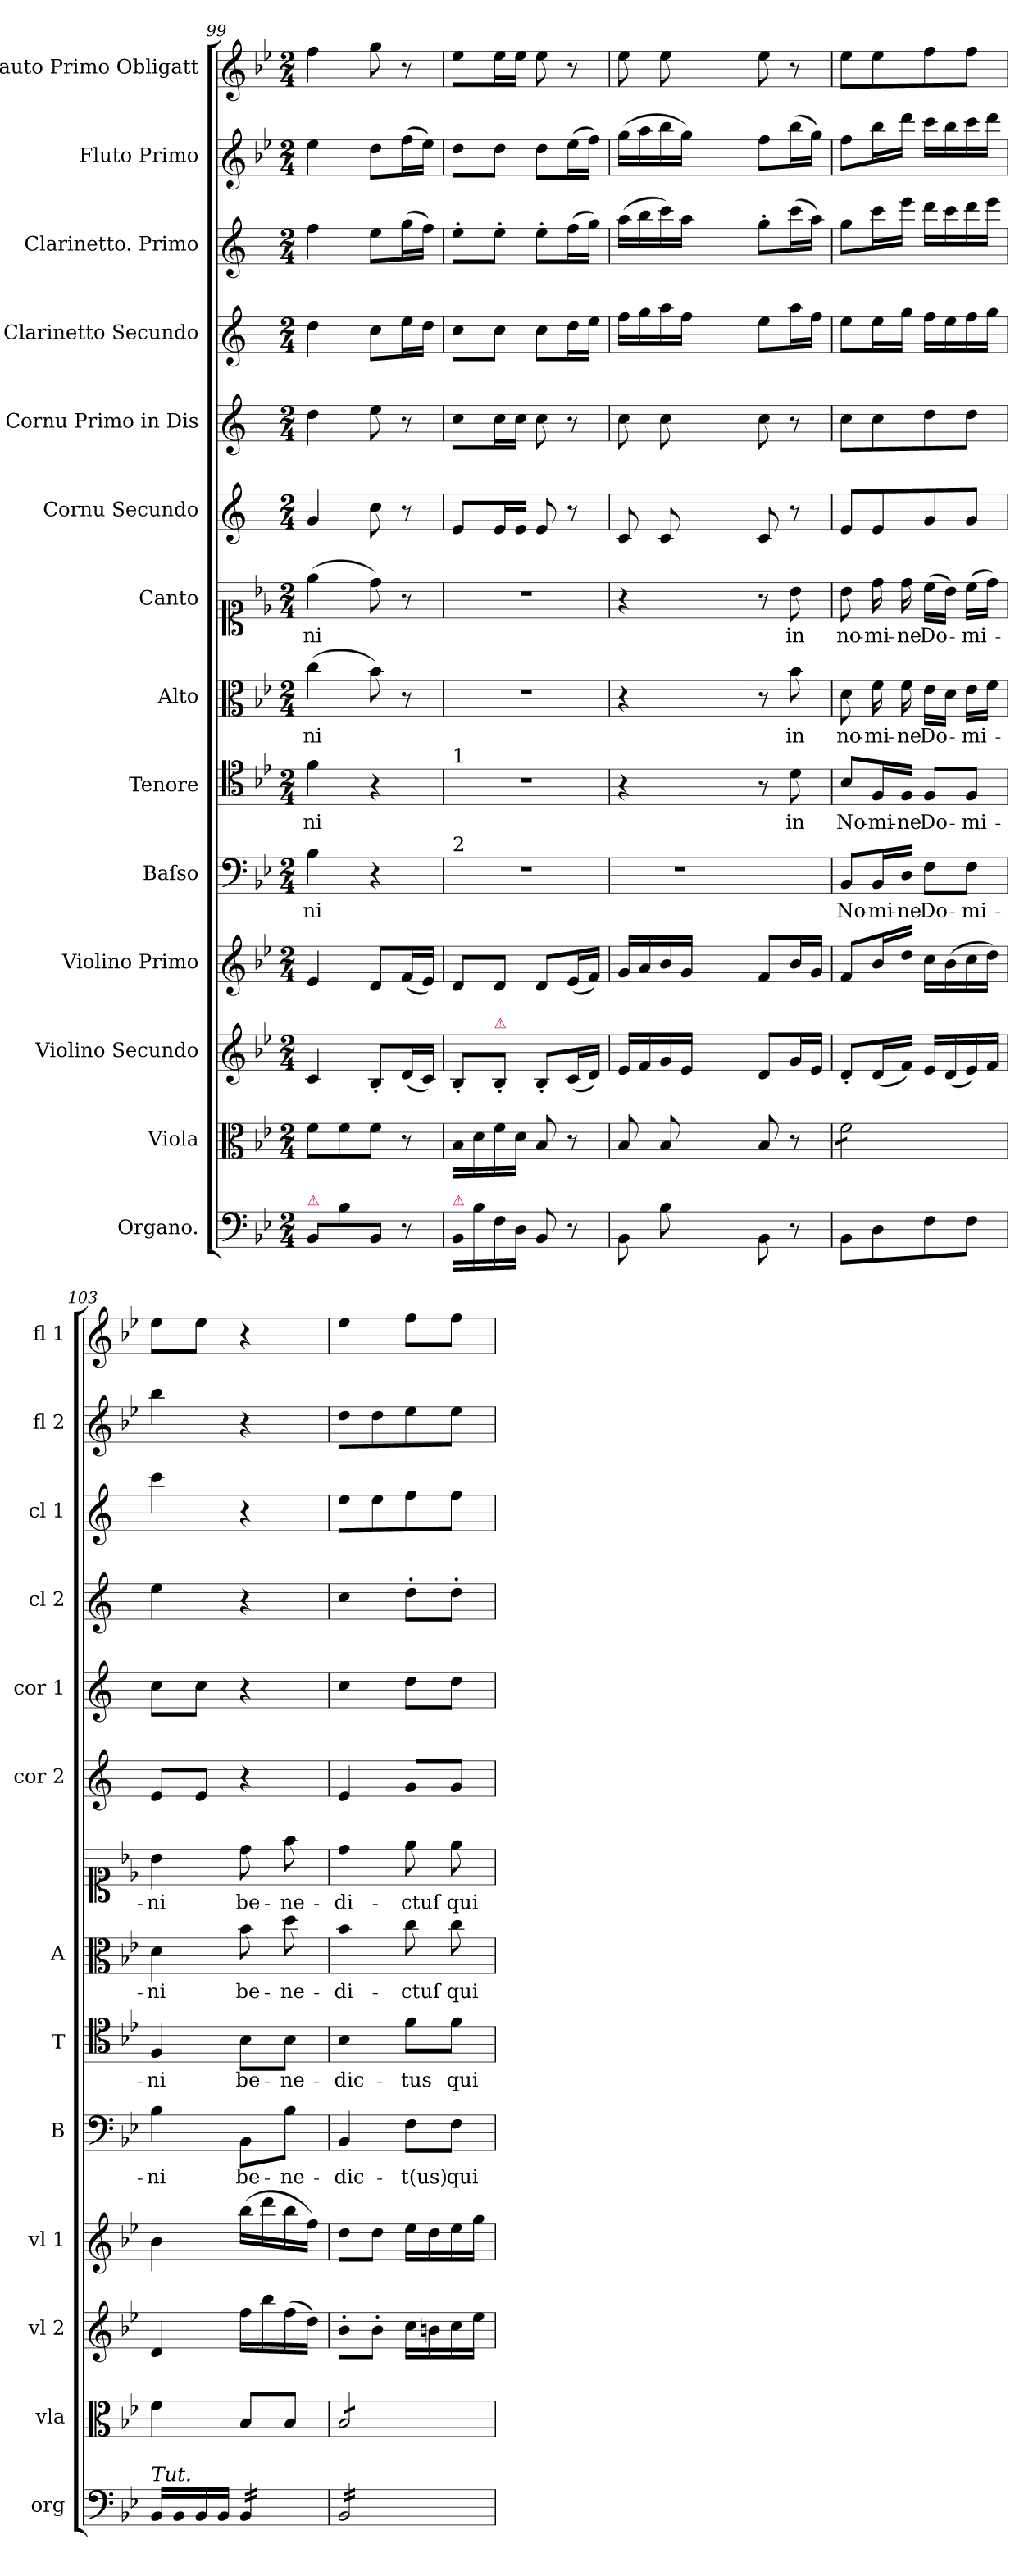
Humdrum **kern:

**kern	**kern	**kern	**kern	**kern	**text	**kern	**text	**kern	**text	**kern	**text	**kern	**kern	**kern	**kern	**kern	**kern
*part14	*part13	*part12	*part11	*part10	*part10	*part9	*part9	*part8	*part8	*part7	*part7	*part6	*part5	*part4	*part3	*part2	*part1
*staff14	*staff13	*staff12	*staff11	*staff10	*staff10	*staff9	*staff9	*staff8	*staff8	*staff7	*staff7	*staff6	*staff5	*staff4	*staff3	*staff2	*staff1
*I"Organo.	*I"Viola	*I"Violino Secundo	*I"Violino Primo	*I"Baſso	*	*I"Tenore	*	*I"Alto	*	*I"Canto	*	*I"Cornu Secundo	*I"Cornu Primo in Dis	*I"Clarinetto Secundo	*I"Clarinetto. Primo	*I"Fluto Primo	*I"Flauto Primo Obligatt
*I'org	*I'vla	*I'vl 2	*I'vl 1	*I'B	*	*I'T	*	*I'A	*	*	*	*I'cor 2	*I'cor 1	*I'cl 2	*I'cl 1	*I'fl 2	*I'fl 1
*clefF4	*clefC3	*clefG2	*clefG2	*clefF4	*	*clefC4	*	*clefC3	*	*clefC1	*	*clefG2	*clefG2	*clefG2	*clefG2	*clefG2	*clefG2
*	*	*	*	*	*	*	*	*	*	*	*	*ITrd1c2	*ITrd1c2	*ITrd1c2	*ITrd1c2	*	*
*k[b-e-]	*k[b-e-]	*k[b-e-]	*k[b-e-]	*k[b-e-]	*	*k[b-e-]	*	*k[b-e-]	*	*k[b-e-]	*	*k[b-e-]	*k[b-e-]	*k[b-e-]	*k[b-e-]	*k[b-e-]	*k[b-e-]
*B-:	*B-:	*B-:	*B-:	*B-:	*	*B-:	*	*B-:	*	*B-:	*	*	*	*	*	*B-:	*B-:
*M2/4	*M2/4	*M2/4	*M2/4	*M2/4	*	*M2/4	*	*M2/4	*	*M2/4	*	*M2/4	*M2/4	*M2/4	*M2/4	*M2/4	*M2/4
=99	=99	=99	=99	=99	=99	=99	=99	=99	=99	=99	=99	=99	=99	=99	=99	=99	=99
!LO:TX:a:color=crimson:t=⚠	!	!	!	!	!	!	!	!	!	!	!	!	!	!	!	!	!
8BB-/L	8f\L	4c/	4e-/	4B-\	-ni	4f\	-ni	(4cc\	-ni	(4ee-\	-ni	4f/	4cc\	4cc\	4ee-\	4ee-\	4ff\
8B-\	8f\	.	.	.	.	.	.	.	.	.	.	.	.	.	.	.	.
8BB-/J	8f\J	8B-'/L	8d/L	4r	.	4r	.	8b-\)	.	8dd\)	.	8b-\	8dd\	8b-\L	8dd\L	8dd\L	8gg\
8r	8r	(16d/L	(16f/L	.	.	.	.	8r	.	8r	.	8r	8r	16dd\L	(16ff\L	(16ff\L	8r
.	.	16c/JJ)	16e-/JJ)	.	.	.	.	.	.	.	.	.	.	16cc\JJ	16ee-\JJ)	16ee-\JJ)	.
=100	=100	=100	=100	=100	=100	=100	=100	=100	=100	=100	=100	=100	=100	=100	=100	=100	=100
!	!	!	!	!	!	!LO:TX:a:t=1	!	!	!	!	!	!	!	!	!	!	!
!	!	!	!	!LO:TX:a:t=2	!	!	!	!	!	!	!	!	!	!	!	!	!
!LO:TX:a:color=crimson:t=⚠	!	!	!	!	!	!	!	!	!	!	!	!	!	!	!	!	!
16BB-/LL	16B-\LL	8B-'/L	8d/L	2r	.	2r	.	2r	.	2r	.	8d/L	8b-\L	8b-\L	8dd'\L	8dd\L	8ee-\L
16B-\	16d\	.	.	.	.	.	.	.	.	.	.	.	.	.	.	.	.
!	!	!LO:TX:a:color=crimson:t=⚠	!	!	!	!	!	!	!	!	!	!	!	!	!	!	!
16F\	16f\	8B-'/J	8d/J	.	.	.	.	.	.	.	.	16d/L	16b-\L	8b-\J	8dd'\J	8dd\J	16ee-\L
16D\JJ	16d\JJ	.	.	.	.	.	.	.	.	.	.	16d/JJ	16b-\JJ	.	.	.	16ee-\JJ
8BB-/	8B-/	8B-'/L	8d/L	.	.	.	.	.	.	.	.	8d/	8b-\	8b-\L	8dd'\L	8dd\L	8ee-\
8r	8r	(16c/L	(16e-/L	.	.	.	.	.	.	.	.	8r	8r	16cc\L	(16ee-\L	(16ee-\L	8r
.	.	16d/JJ)	16f/JJ)	.	.	.	.	.	.	.	.	.	.	16dd\JJ	16ff\JJ)	16ff\JJ)	.
=101	=101	=101	=101	=101	=101	=101	=101	=101	=101	=101	=101	=101	=101	=101	=101	=101	=101
8BB-\	8B-/	16e-/LL	16g/LL	2r	.	4r	.	4r	.	4r	.	8B-/	8b-\	16ee-\LL	(16gg\LL	(16gg\LL	8ee-\
.	.	16f/	16a/	.	.	.	.	.	.	.	.	.	.	16ff\	16aa\	16aa\	.
8B-\	8B-/	16g/	16b-/	.	.	.	.	.	.	.	.	8B-/	8b-\	16gg\	16bb-\)	16bb-\	8ee-\
.	.	16e-/JJ	16g/JJ	.	.	.	.	.	.	.	.	.	.	16ee-\JJ	16gg\JJ	16gg\JJ)	.
4ryy	4ryy	4ryy	4ryy	.	.	4ryy	.	4ryy	.	4ryy	.	4ryy	4ryy	4ryy	4ryy	4ryy	4ryy
=-	=-	=-	=-	=-	=-	=-	=-	=-	=-	=-	=-	=-	=-	=-	=-	=-	=-
8BB-\	8B-/	8d/L	8f/L	4ryy	.	8r	.	8r	.	8r	.	8B-/	8b-\	8dd\L	8ff'\L	8ff\L	8ee-\
8r	8r	16g/L	16b-/L	.	.	8d\	in	8b-\	in	8b-\	in	8r	8r	16gg\L	(16bb-\L	(16bb-\L	8r
.	.	16e-/JJ	16g/JJ	.	.	.	.	.	.	.	.	.	.	16ee-\JJ	16gg\JJ)	16gg\JJ)	.
=102	=102	=102	=102	=102	=102	=102	=102	=102	=102	=102	=102	=102	=102	=102	=102	=102	=102
*	*tremolo	*	*	*	*	*	*	*	*	*	*	*	*	*	*	*	*
8BB-\L	8f\L	8d'/L	8f/L	8BB-/L	No-	8B-/L	No-	8d\	no-	8b-\	no-	8d/L	8b-\L	8dd\L	8ff\L	8ff\L	8ee-\L
8D\	8f\	(16d/L	16b-/L	16BB-/L	-mi-	16F/L	-mi-	16f\	-mi-	16dd\	-mi-	8d/	8b-\	16dd\L	16bb-\L	16bb-\L	8ee-\
.	.	16f/JJ)	16dd/JJ	16D/JJ	-ne	16F/JJ	-ne	16f\	-ne	16dd\	-ne	.	.	16ff\JJ	16ddd\JJ	16ddd\JJ	.
8F\	8f\	16e-/LL	16cc\LL	8F\L	Do-	8F/L	Do-	16e-\LL	Do-	(16cc\LL	Do-	8f/	8cc\	16ee-\LL	16ccc\LL	16ccc\LL	8ff\
.	.	(16d/	(16b-\	.	.	.	.	16d\JJ	.	16b-\JJ)	.	.	.	16dd\	16bb-\	16bb-\	.
8F\J	8f\J	16e-/)	16cc\	8F\J	-mi-	8F/J	-mi-	16e-\LL	-mi-	(16cc\LL	-mi-	8f/J	8cc\J	16ee-\	16ccc\	16ccc\	8ff\J
*	*Xtremolo	*	*	*	*	*	*	*	*	*	*	*	*	*	*	*	*
.	.	16f/JJ	16dd\JJ)	.	.	.	.	16f\JJ	.	16dd\JJ)	.	.	.	16ff\JJ	16ddd\JJ	16ddd\JJ	.
=103	=103	=103	=103	=103	=103	=103	=103	=103	=103	=103	=103	=103	=103	=103	=103	=103	=103
!LO:TX:a:i:t=Tut.	!	!	!	!	!	!	!	!	!	!	!	!	!	!	!	!	!
16BB-/LL	4f\	4d/	4b-\	4B-\	-ni	4F/	-ni	4d\	-ni	4b-\	-ni	8d/L	8b-\L	4dd\	4bb-\	4bb-\	8ee-\L
16BB-/	.	.	.	.	.	.	.	.	.	.	.	.	.	.	.	.	.
16BB-/	.	.	.	.	.	.	.	.	.	.	.	8d/J	8b-\J	.	.	.	8ee-\J
16BB-/JJ	.	.	.	.	.	.	.	.	.	.	.	.	.	.	.	.	.
*tremolo	*	*	*	*	*	*	*	*	*	*	*	*	*	*	*	*	*
16BB-/LL	8B-/L	16ff\LL	(16bb-\LL	8BB-\L	be-	8B-\L	be-	8b-\	be-	8dd\	be-	4r	4r	4r	4r	4r	4r
16BB-/	.	16bb-\	16ddd\	.	.	.	.	.	.	.	.	.	.	.	.	.	.
16BB-/	8B-/J	(16ff\	16bb-\	8B-\J	-ne-	8B-\J	-ne-	8dd\	-ne-	8ff\	-ne-	.	.	.	.	.	.
16BB-/JJ	.	16dd\JJ)	16ff\JJ)	.	.	.	.	.	.	.	.	.	.	.	.	.	.
=104	=104	=104	=104	=104	=104	=104	=104	=104	=104	=104	=104	=104	=104	=104	=104	=104	=104
*	*tremolo	*	*	*	*	*	*	*	*	*	*	*	*	*	*	*	*
16BB-/LL	8B-/L	8b-'\L	8dd\L	4BB-/	-dic-	4B-\	-dic-	4b-\	-di-	4dd\	-di-	4d/	4b-\	4b-\	8dd\L	8dd\L	4ee-\
16BB-/	.	.	.	.	.	.	.	.	.	.	.	.	.	.	.	.	.
16BB-/	8B-/	8b-'\J	8dd\J	.	.	.	.	.	.	.	.	.	.	.	8dd\	8dd\	.
16BB-/	.	.	.	.	.	.	.	.	.	.	.	.	.	.	.	.	.
16BB-/	8B-/	16cc\LL	16ee-\LL	8F\L	-t(us)	8f\L	-tus	8cc\	-ctuſ	8ee-\	-ctuſ	8f/L	8cc\L	8cc'\L	8ee-\	8ee-\	8ff\L
16BB-/	.	16bn\	16dd\	.	.	.	.	.	.	.	.	.	.	.	.	.	.
16BB-/	8B-/J	16cc\	16ee-\	8F\J	qui	8f\J	qui	8cc\	qui	8ee-\	qui	8f/J	8cc\J	8cc'\J	8ee-\J	8ee-\J	8ff\J
*	*Xtremolo	*	*	*	*	*	*	*	*	*	*	*	*	*	*	*	*
16BB-/JJ	.	16ee-\JJ	16gg\JJ	.	.	.	.	.	.	.	.	.	.	.	.	.	.
*Xtremolo	*	*	*	*	*	*	*	*	*	*	*	*	*	*	*	*	*
=	=	=	=	=	=	=	=	=	=	=	=	=	=	=	=	=	=
*-	*-	*-	*-	*-	*-	*-	*-	*-	*-	*-	*-	*-	*-	*-	*-	*-	*-
